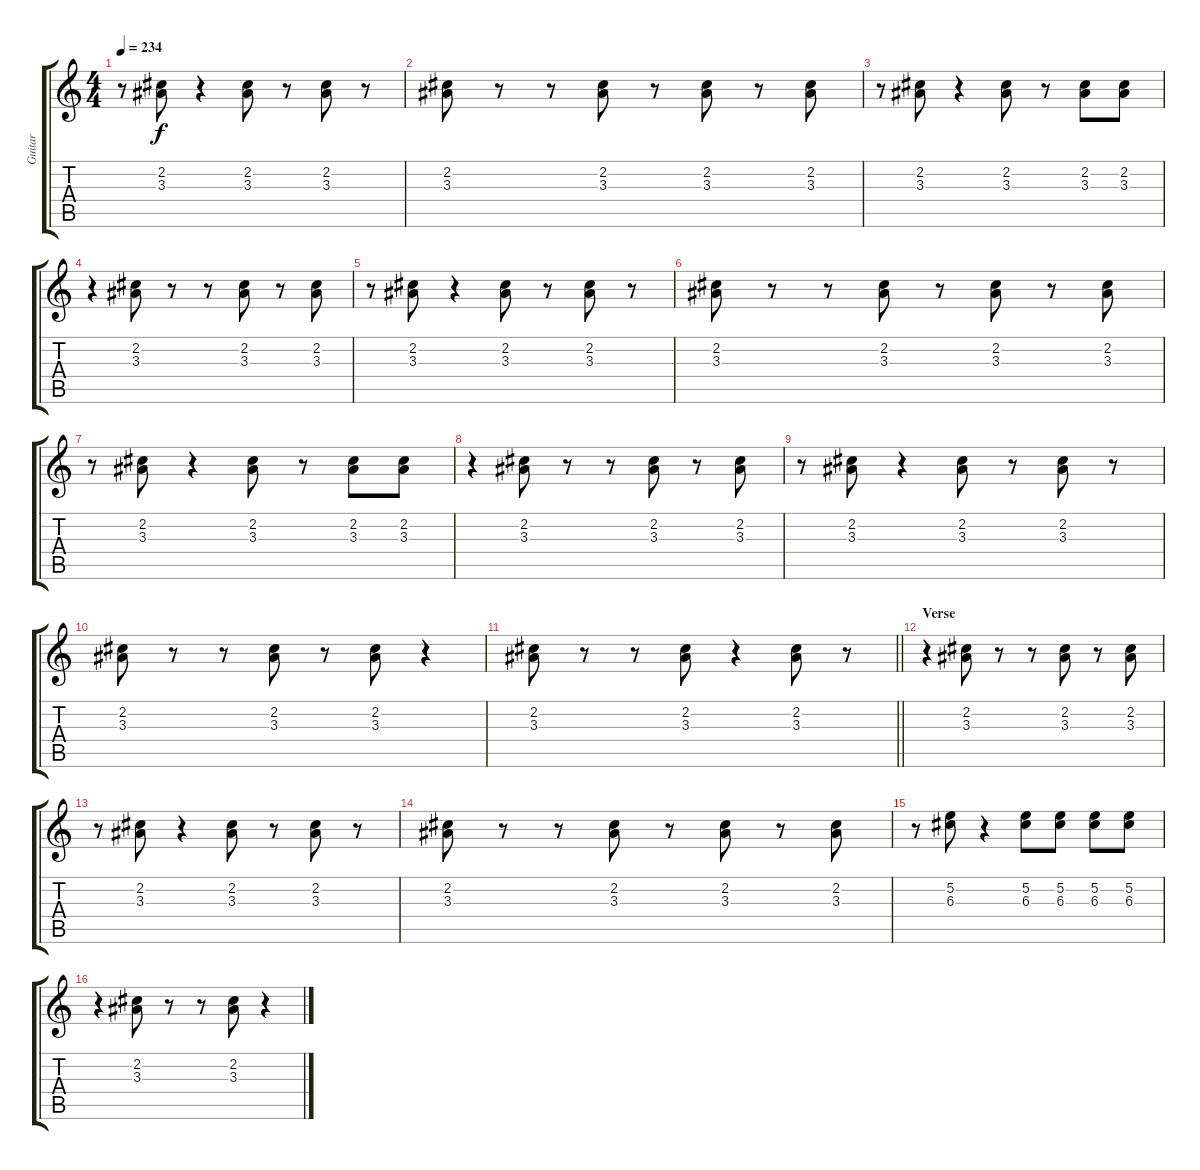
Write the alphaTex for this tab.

\track ("Guitar" "Guitar") {instrument acousticguitarsteel}
\staff {score tabs}
\tuning (E4 B3 G3 D3 A2 E2) {hide}
\ts (4 4)
\tempo 234
\clef g2
\ks c
r.8{dy f} (2.2 3.3).8 r.4 (2.2 3.3).8 r.8 (2.2 3.3).8 r.8 |
(2.2 3.3).8 r.8 r.8 (2.2 3.3).8 r.8 (2.2 3.3).8 r.8 (2.2 3.3).8 |
r.8 (2.2 3.3).8 r.4 (2.2 3.3).8 r.8 (2.2 3.3).8 (2.2 3.3).8 |
r.4 (2.2 3.3).8 r.8 r.8 (2.2 3.3).8 r.8 (2.2 3.3).8 |
r.8 (2.2 3.3).8 r.4 (2.2 3.3).8 r.8 (2.2 3.3).8 r.8 |
(2.2 3.3).8 r.8 r.8 (2.2 3.3).8 r.8 (2.2 3.3).8 r.8 (2.2 3.3).8 |
r.8 (2.2 3.3).8 r.4 (2.2 3.3).8 r.8 (2.2 3.3).8 (2.2 3.3).8 |
r.4 (2.2 3.3).8 r.8 r.8 (2.2 3.3).8 r.8 (2.2 3.3).8 |
r.8 (2.2 3.3).8 r.4 (2.2 3.3).8 r.8 (2.2 3.3).8 r.8 |
(2.2 3.3).8 r.8 r.8 (2.2 3.3).8 r.8 (2.2 3.3).8 r.4 |
\barLineRight lightlight
(2.2 3.3).8 r.8 r.8 (2.2 3.3).8 r.4 (2.2 3.3).8 r.8 |
\section ("" "Verse")
r.4 (2.2 3.3).8 r.8 r.8 (2.2 3.3).8 r.8 (2.2 3.3).8 |
r.8 (2.2 3.3).8 r.4 (2.2 3.3).8 r.8 (2.2 3.3).8 r.8 |
(2.2 3.3).8 r.8 r.8 (2.2 3.3).8 r.8 (2.2 3.3).8 r.8 (2.2 3.3).8 |
r.8 (5.2 6.3).8 r.4 (5.2 6.3).8 (5.2 6.3).8 (5.2 6.3).8 (5.2 6.3).8 |
r.4 (2.2 3.3).8 r.8 r.8 (2.2 3.3).8 r.4
